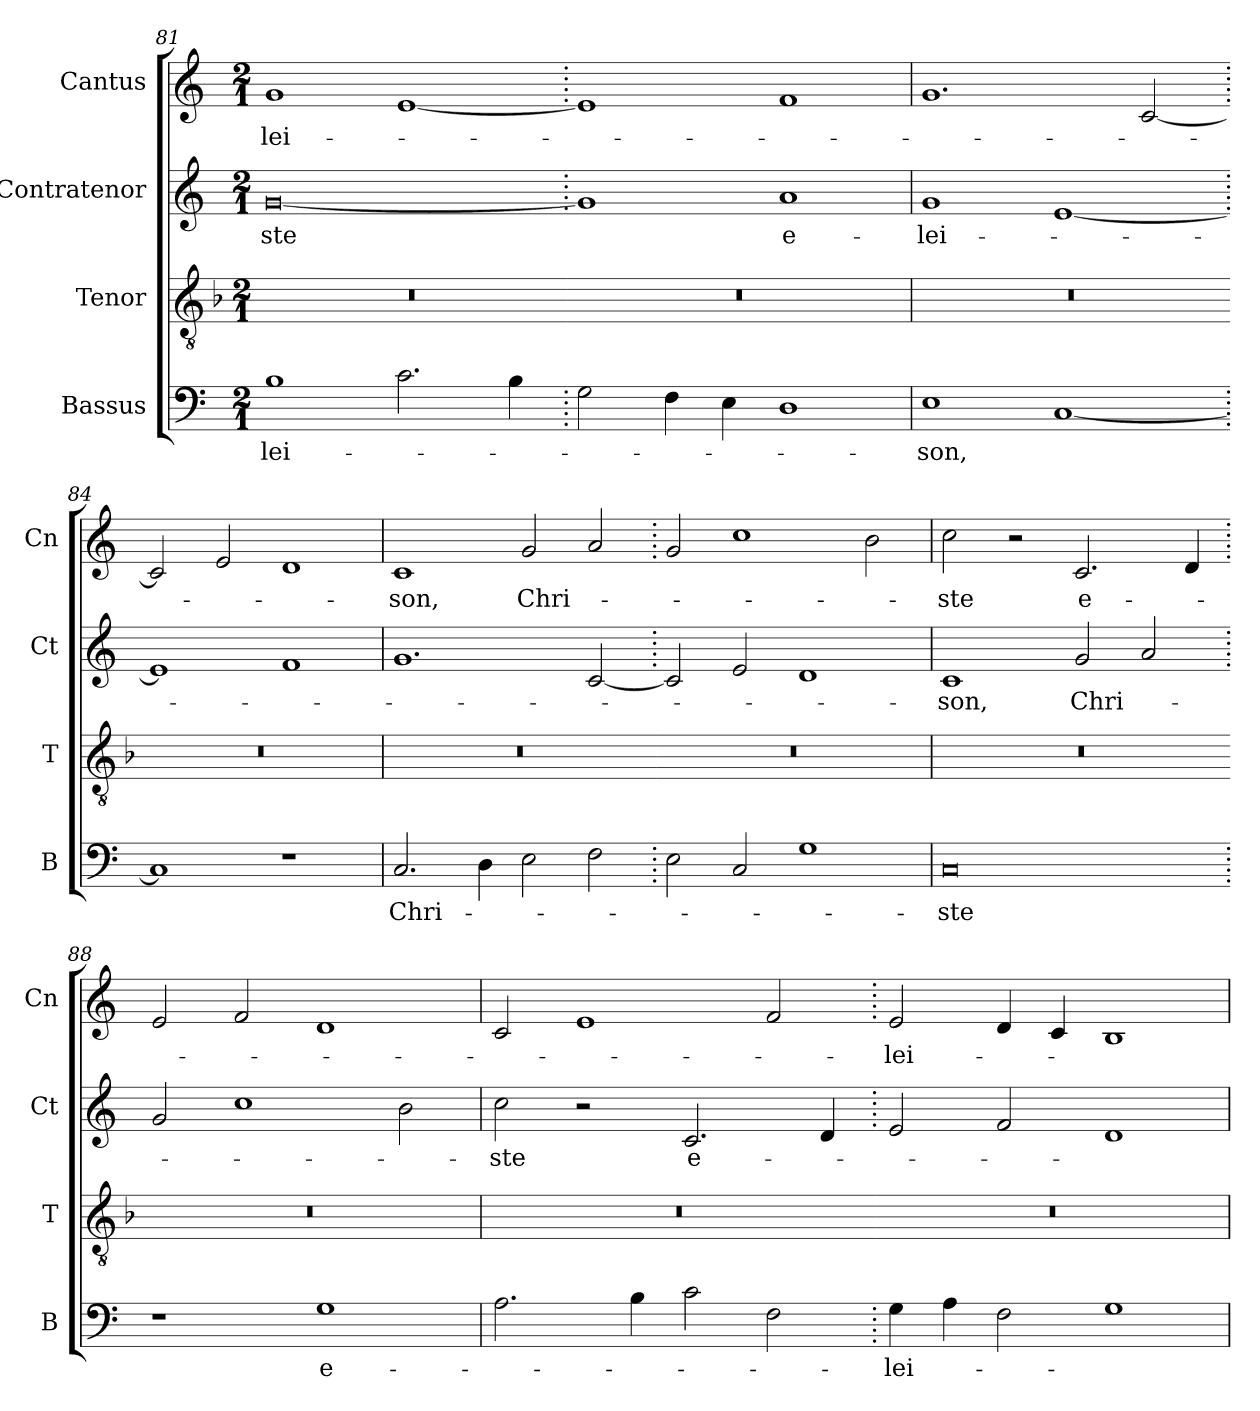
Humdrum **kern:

**kern	**text	**kern	**kern	**text	**kern	**text
*part4	*part4	*part3	*part2	*part2	*part1	*part1
*staff4	*staff4	*staff3	*staff2	*staff2	*staff1	*staff1
*I"Bassus	*	*I"Tenor	*I"Contratenor	*	*I"Cantus	*
*I'B	*	*I'T	*I'Ct	*	*I'Cn	*
*clefF4	*	*clefGv2	*clefG2	*	*clefG2	*
*k[]	*	*k[b-]	*k[]	*	*k[]	*
*M2/1	*	*M2/1	*M2/1	*	*M2/1	*
=81	=81	=81	=81	=81	=81	=81
1B	-lei-	0r	[0g	-ste	1g	-lei-
2.c\	.	.	.	.	[1e	.
4B\	.	.	.	.	.	.
=82.	=82.	=82	=82.	=82.	=82.	=82.
2G\	.	0r	1g]	.	1e]	.
4F\	.	.	.	.	.	.
4E\	.	.	.	.	.	.
1D	.	.	1a	e-	1f	.
=83	=83	=83	=83	=83	=83	=83
1E	-son,	0r	1g	-lei-	1.g	.
[1C	.	.	[1e	.	.	.
.	.	.	.	.	[2c/	.
=84.	=84.	=84	=84.	=84.	=84.	=84.
1C]	.	0r	1e]	.	2c/]	.
.	.	.	.	.	2e/	.
1r	.	.	1f	.	1d	.
=85	=85	=85	=85	=85	=85	=85
2.C/	Chri-	0r	1.g	.	1c	-son,
4D\	.	.	.	.	.	.
2E\	.	.	.	.	2g/	Chri-
2F\	.	.	[2c/	.	2a/	.
=86.	=86.	=86	=86.	=86.	=86.	=86.
2E\	.	0r	2c/]	.	2g/	.
2C/	.	.	2e/	.	1cc	.
1G	.	.	1d	.	.	.
.	.	.	.	.	2b\	.
=87	=87	=87	=87	=87	=87	=87
0C	-ste	0r	1c	-son,	2cc\	-ste
.	.	.	.	.	2r	.
.	.	.	2g/	Chri-	2.c/	e-
.	.	.	2a/	.	.	.
.	.	.	.	.	4d/	.
=88.	=88.	=88	=88.	=88.	=88.	=88.
1r	.	0r	2g/	.	2e/	.
.	.	.	1cc	.	2f/	.
1G	e-	.	.	.	1d	.
.	.	.	2b\	.	.	.
=89	=89	=89	=89	=89	=89	=89
2.A\	.	0r	2cc\	-ste	2c/	.
.	.	.	2r	.	1e	.
4B\	.	.	.	.	.	.
2c\	.	.	2.c/	e-	.	.
2F\	.	.	.	.	2f/	.
.	.	.	4d/	.	.	.
=90.	=90.	=90	=90.	=90.	=90.	=90.
4G\	-lei-	0r	2e/	.	2e/	-lei-
4A\	.	.	.	.	.	.
2F\	.	.	2f/	.	4d/	.
.	.	.	.	.	4c/	.
1G	.	.	1d	.	1B	.
=	=	=	=	=	=	=
*-	*-	*-	*-	*-	*-	*-
